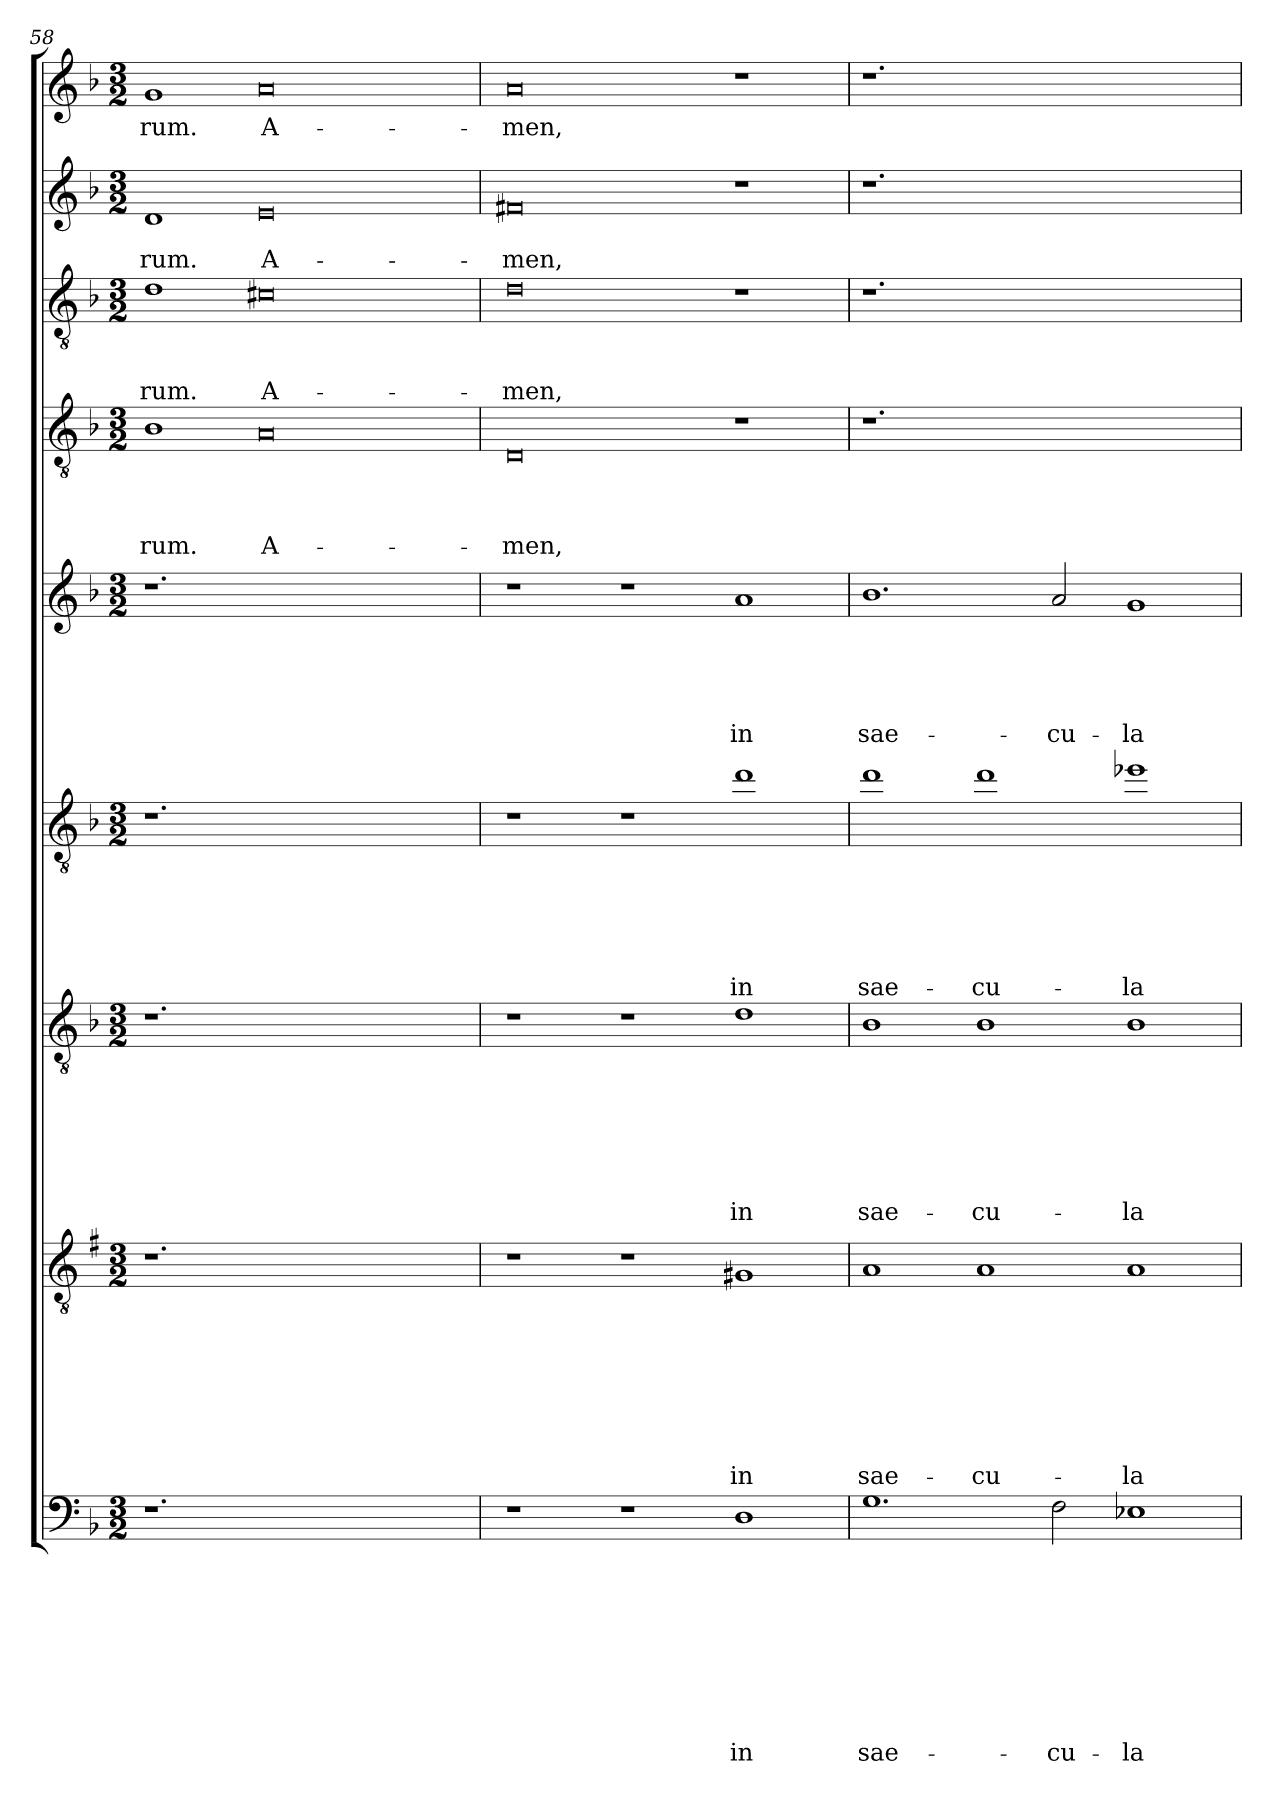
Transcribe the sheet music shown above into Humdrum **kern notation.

**kern	**text	**text	**text	**text	**text	**text	**text	**text	**text	**kern	**text	**text	**text	**text	**text	**text	**text	**text	**kern	**text	**text	**text	**text	**text	**text	**text	**kern	**text	**text	**text	**text	**text	**text	**kern	**text	**text	**text	**text	**text	**kern	**text	**text	**text	**text	**kern	**text	**text	**text	**kern	**text	**text	**kern	**text
*part9	*part9	*part9	*part9	*part9	*part9	*part9	*part9	*part9	*part9	*part8	*part8	*part8	*part8	*part8	*part8	*part8	*part8	*part8	*part7	*part7	*part7	*part7	*part7	*part7	*part7	*part7	*part6	*part6	*part6	*part6	*part6	*part6	*part6	*part5	*part5	*part5	*part5	*part5	*part5	*part4	*part4	*part4	*part4	*part4	*part3	*part3	*part3	*part3	*part2	*part2	*part2	*part1	*part1
*staff9	*staff9	*staff9	*staff9	*staff9	*staff9	*staff9	*staff9	*staff9	*staff9	*staff8	*staff8	*staff8	*staff8	*staff8	*staff8	*staff8	*staff8	*staff8	*staff7	*staff7	*staff7	*staff7	*staff7	*staff7	*staff7	*staff7	*staff6	*staff6	*staff6	*staff6	*staff6	*staff6	*staff6	*staff5	*staff5	*staff5	*staff5	*staff5	*staff5	*staff4	*staff4	*staff4	*staff4	*staff4	*staff3	*staff3	*staff3	*staff3	*staff2	*staff2	*staff2	*staff1	*staff1
*clefF4	*	*	*	*	*	*	*	*	*	*clefGv2	*	*	*	*	*	*	*	*	*clefGv2	*	*	*	*	*	*	*	*clefGv2	*	*	*	*	*	*	*clefG2	*	*	*	*	*	*clefGv2	*	*	*	*	*clefGv2	*	*	*	*clefG2	*	*	*clefG2	*
*	*	*	*	*	*	*	*	*	*	*ITrd1c2	*	*	*	*	*	*	*	*	*	*	*	*	*	*	*	*	*ITrd8c14	*	*	*	*	*	*	*	*	*	*	*	*	*	*	*	*	*	*	*	*	*	*	*	*	*	*
*k[b-]	*	*	*	*	*	*	*	*	*	*k[b-]	*	*	*	*	*	*	*	*	*k[b-]	*	*	*	*	*	*	*	*k[b-]	*	*	*	*	*	*	*k[b-]	*	*	*	*	*	*k[b-]	*	*	*	*	*k[b-]	*	*	*	*k[b-]	*	*	*k[b-]	*
*F:	*	*	*	*	*	*	*	*	*	*F:	*	*	*	*	*	*	*	*	*F:	*	*	*	*	*	*	*	*F:	*	*	*	*	*	*	*F:	*	*	*	*	*	*F:	*	*	*	*	*F:	*	*	*	*F:	*	*	*F:	*
*M3/2	*	*	*	*	*	*	*	*	*	*M3/2	*	*	*	*	*	*	*	*	*M3/2	*	*	*	*	*	*	*	*M3/2	*	*	*	*	*	*	*M3/2	*	*	*	*	*	*M3/2	*	*	*	*	*M3/2	*	*	*	*M3/2	*	*	*M3/2	*
=58	=58	=58	=58	=58	=58	=58	=58	=58	=58	=58	=58	=58	=58	=58	=58	=58	=58	=58	=58	=58	=58	=58	=58	=58	=58	=58	=58	=58	=58	=58	=58	=58	=58	=58	=58	=58	=58	=58	=58	=58	=58	=58	=58	=58	=58	=58	=58	=58	=58	=58	=58	=58	=58
!	!	!	!	!	!	!	!	!	!	!	!	!	!	!	!	!	!	!	!	!	!	!	!	!	!	!	!	!	!	!	!	!	!	!	!	!	!	!	!	!	!	!	!	!LO:LY:b	!	!	!	!LO:LY:b	!	!	!LO:LY:b	!	!LO:LY:b
1.r	.	.	.	.	.	.	.	.	.	1.r	.	.	.	.	.	.	.	.	1.r	.	.	.	.	.	.	.	1.r	.	.	.	.	.	.	1.r	.	.	.	.	.	1B-	.	.	.	-rum.	1d	.	.	-rum.	1d	.	-rum.	1g	-rum.
!	!	!	!	!	!	!	!	!	!	!	!	!	!	!	!	!	!	!	!	!	!	!	!	!	!	!	!	!	!	!	!	!	!	!	!	!	!	!	!	!	!	!	!	!LO:LY:b	!	!	!	!LO:LY:b	!	!	!LO:LY:b	!	!LO:LY:b
.	.	.	.	.	.	.	.	.	.	.	.	.	.	.	.	.	.	.	.	.	.	.	.	.	.	.	.	.	.	.	.	.	.	.	.	.	.	.	.	0A	.	.	.	A-	0c#X	.	.	A-	0e	.	A-	0a	A-
1.ryy	.	.	.	.	.	.	.	.	.	1.ryy	.	.	.	.	.	.	.	.	1.ryy	.	.	.	.	.	.	.	1.ryy	.	.	.	.	.	.	1.ryy	.	.	.	.	.	.	.	.	.	.	.	.	.	.	.	.	.	.	.
=59	=59	=59	=59	=59	=59	=59	=59	=59	=59	=59	=59	=59	=59	=59	=59	=59	=59	=59	=59	=59	=59	=59	=59	=59	=59	=59	=59	=59	=59	=59	=59	=59	=59	=59	=59	=59	=59	=59	=59	=59	=59	=59	=59	=59	=59	=59	=59	=59	=59	=59	=59	=59	=59
!	!	!	!	!	!	!	!	!	!	!	!	!	!	!	!	!	!	!	!	!	!	!	!	!	!	!	!	!	!	!	!	!	!	!	!	!	!	!	!	!	!	!	!	!LO:LY:b	!	!	!	!LO:LY:b	!	!	!LO:LY:b	!	!LO:LY:b
1r	.	.	.	.	.	.	.	.	.	1r	.	.	.	.	.	.	.	.	1r	.	.	.	.	.	.	.	1r	.	.	.	.	.	.	1r	.	.	.	.	.	0D	.	.	.	-men,	0d	.	.	-men,	0f#X	.	-men,	0a	-men,
1r	.	.	.	.	.	.	.	.	.	1r	.	.	.	.	.	.	.	.	1r	.	.	.	.	.	.	.	1r	.	.	.	.	.	.	1r	.	.	.	.	.	.	.	.	.	.	.	.	.	.	.	.	.	.	.
!	!	!	!	!	!	!	!	!	!LO:LY:b	!	!	!	!	!	!	!	!	!LO:LY:b	!	!	!	!	!	!	!	!LO:LY:b	!	!	!	!	!	!	!LO:LY:b	!	!	!	!	!	!LO:LY:b	!	!	!	!	!	!	!	!	!	!	!	!	!	!
1D	.	.	.	.	.	.	.	.	in	1F#X	.	.	.	.	.	.	.	in	1d	.	.	.	.	.	.	in	1d	.	.	.	.	.	in	1a	.	.	.	.	in	1r	.	.	.	.	1r	.	.	.	1r	.	.	1r	.
=60	=60	=60	=60	=60	=60	=60	=60	=60	=60	=60	=60	=60	=60	=60	=60	=60	=60	=60	=60	=60	=60	=60	=60	=60	=60	=60	=60	=60	=60	=60	=60	=60	=60	=60	=60	=60	=60	=60	=60	=60	=60	=60	=60	=60	=60	=60	=60	=60	=60	=60	=60	=60	=60
!	!	!	!	!	!	!	!	!	!LO:LY:b	!	!	!	!	!	!	!	!	!LO:LY:b	!	!	!	!	!	!	!	!LO:LY:b	!	!	!	!	!	!	!LO:LY:b	!	!	!	!	!	!LO:LY:b	!	!	!	!	!	!	!	!	!	!	!	!	!	!
1.G	.	.	.	.	.	.	.	.	sae-	1G	.	.	.	.	.	.	.	sae-	1B-	.	.	.	.	.	.	sae-	1d	.	.	.	.	.	sae-	1.b-	.	.	.	.	sae-	1.r	.	.	.	.	1.r	.	.	.	1.r	.	.	1.r	.
!	!	!	!	!	!	!	!	!	!	!	!	!	!	!	!	!	!	!LO:LY:b	!	!	!	!	!	!	!	!LO:LY:b	!	!	!	!	!	!	!LO:LY:b	!	!	!	!	!	!	!	!	!	!	!	!	!	!	!	!	!	!	!	!
.	.	.	.	.	.	.	.	.	.	1G	.	.	.	.	.	.	.	-cu-	1B-	.	.	.	.	.	.	-cu-	1d	.	.	.	.	.	-cu-	.	.	.	.	.	.	.	.	.	.	.	.	.	.	.	.	.	.	.	.
!	!	!	!	!	!	!	!	!	!LO:LY:b	!	!	!	!	!	!	!	!	!	!	!	!	!	!	!	!	!	!	!	!	!	!	!	!	!	!	!	!	!	!LO:LY:b	!	!	!	!	!	!	!	!	!	!	!	!	!	!
2F\	.	.	.	.	.	.	.	.	-cu-	.	.	.	.	.	.	.	.	.	.	.	.	.	.	.	.	.	.	.	.	.	.	.	.	2a/	.	.	.	.	-cu-	1.ryy	.	.	.	.	1.ryy	.	.	.	1.ryy	.	.	1.ryy	.
!	!	!	!	!	!	!	!	!	!LO:LY:b	!	!	!	!	!	!	!	!	!LO:LY:b	!	!	!	!	!	!	!	!LO:LY:b	!	!	!	!	!	!	!LO:LY:b	!	!	!	!	!	!LO:LY:b	!	!	!	!	!	!	!	!	!	!	!	!	!	!
1E-X	.	.	.	.	.	.	.	.	-la	1G	.	.	.	.	.	.	.	-la	1B-	.	.	.	.	.	.	-la	1e-X	.	.	.	.	.	-la	1g	.	.	.	.	-la	.	.	.	.	.	.	.	.	.	.	.	.	.	.
=	=	=	=	=	=	=	=	=	=	=	=	=	=	=	=	=	=	=	=	=	=	=	=	=	=	=	=	=	=	=	=	=	=	=	=	=	=	=	=	=	=	=	=	=	=	=	=	=	=	=	=	=	=
*-	*-	*-	*-	*-	*-	*-	*-	*-	*-	*-	*-	*-	*-	*-	*-	*-	*-	*-	*-	*-	*-	*-	*-	*-	*-	*-	*-	*-	*-	*-	*-	*-	*-	*-	*-	*-	*-	*-	*-	*-	*-	*-	*-	*-	*-	*-	*-	*-	*-	*-	*-	*-	*-
